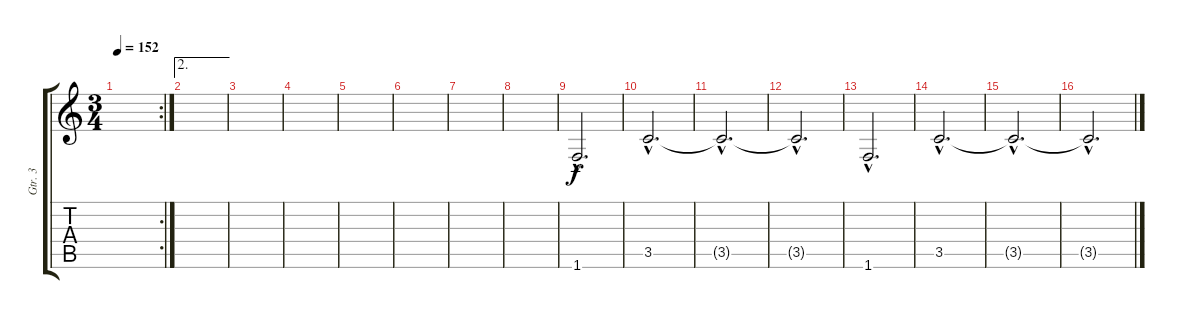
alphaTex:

\track ("Gtr. 3" "Gtr. 3") {instrument distortionguitar}
\staff {score tabs}
\tuning (E4 B3 G3 D3 A2 E2) {hide}
\rc 2
\ts (3 4)
\tempo 152
\clef g2
\ks c
|
\ae 2
|
|
|
|
|
|
|
1.6{hac}.2{d} |
3.5{hac}.2{d} |
3.5{hac t}.2{d} |
3.5{hac t}.2{d} |
1.6{hac}.2{d} |
3.5{hac}.2{d} |
3.5{hac t}.2{d} |
3.5{hac t}.2{d}
